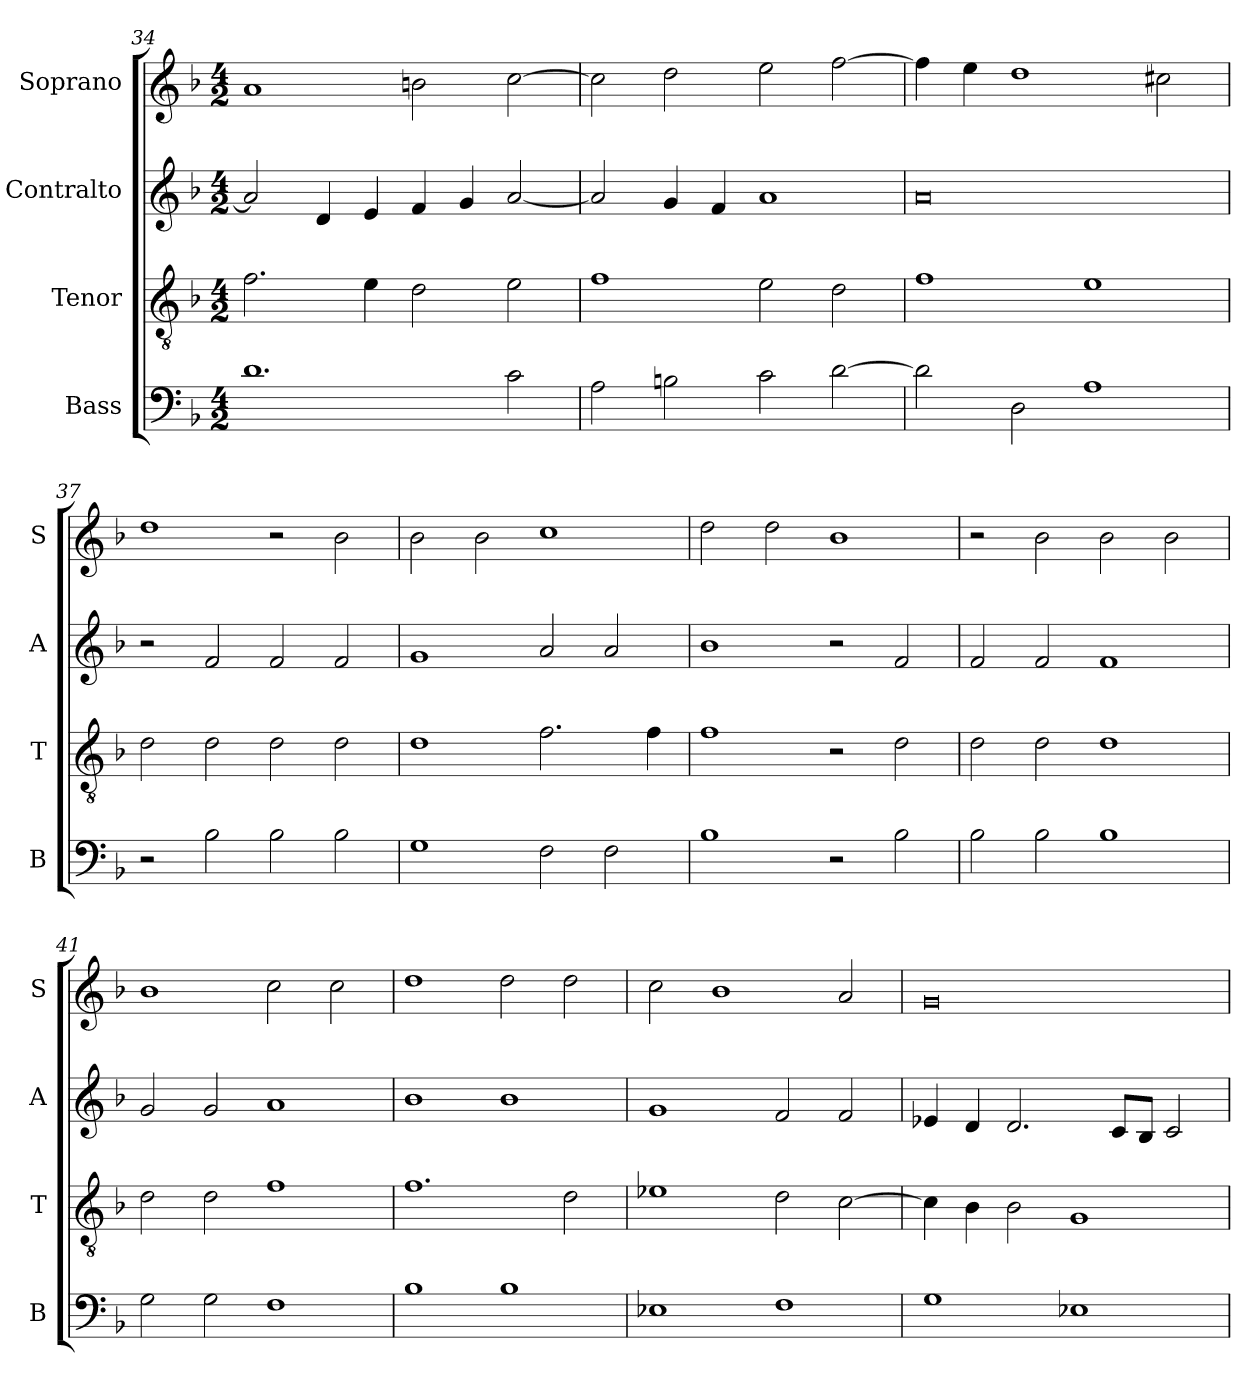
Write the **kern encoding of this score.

**kern	**kern	**kern	**kern
*part4	*part3	*part2	*part1
*staff4	*staff3	*staff2	*staff1
*I"Bass	*I"Tenor	*I"Contralto	*I"Soprano
*I'B	*I'T	*I'A	*I'S
*clefF4	*clefGv2	*clefG2	*clefG2
*k[b-]	*k[b-]	*k[b-]	*k[b-]
*G:dor	*G:dor	*G:dor	*G:dor
*M4/2	*M4/2	*M4/2	*M4/2
=34	=34	=34	=34
1.d	2.f	2a]	1a
.	.	4d	.
.	4e	4e	.
.	2d	4f	2bn
.	.	4g	.
2c	2e	[2a	[2cc
=35	=35	=35	=35
2A	1f	2a]	2cc]
2Bn	.	4g	2dd
.	.	4f	.
2c	2e	1a	2ee
[2d	2d	.	[2ff
=36	=36	=36	=36
2d]	1f	0a	4ff]
.	.	.	4ee
2D	.	.	1dd
1A	1e	.	.
.	.	.	2cc#X
=37	=37	=37	=37
2r	2d	2r	1dd
2B-	2d	2f	.
2B-	2d	2f	2r
2B-	2d	2f	2b-
=38	=38	=38	=38
1G	1d	1g	2b-
.	.	.	2b-
2F	2.f	2a	1cc
2F	.	2a	.
.	4f	.	.
=39	=39	=39	=39
1B-	1f	1b-	2dd
.	.	.	2dd
2r	2r	2r	1b-
2B-	2d	2f	.
=40	=40	=40	=40
2B-	2d	2f	2r
2B-	2d	2f	2b-
1B-	1d	1f	2b-
.	.	.	2b-
=41	=41	=41	=41
2G	2d	2g	1b-
2G	2d	2g	.
1F	1f	1a	2cc
.	.	.	2cc
=42	=42	=42	=42
1B-	1.f	1b-	1dd
1B-	.	1b-	2dd
.	2d	.	2dd
=43	=43	=43	=43
1E-X	1e-X	1g	2cc
.	.	.	1b-
1F	2d	2f	.
.	[2c	2f	2a
=44	=44	=44	=44
1G	4c]	4e-X	0g
.	4B-	4d	.
.	2B-	2.d	.
1E-X	1G	.	.
.	.	8c/L	.
.	.	8B-/J	.
.	.	2c	.
=	=	=	=
*-	*-	*-	*-
